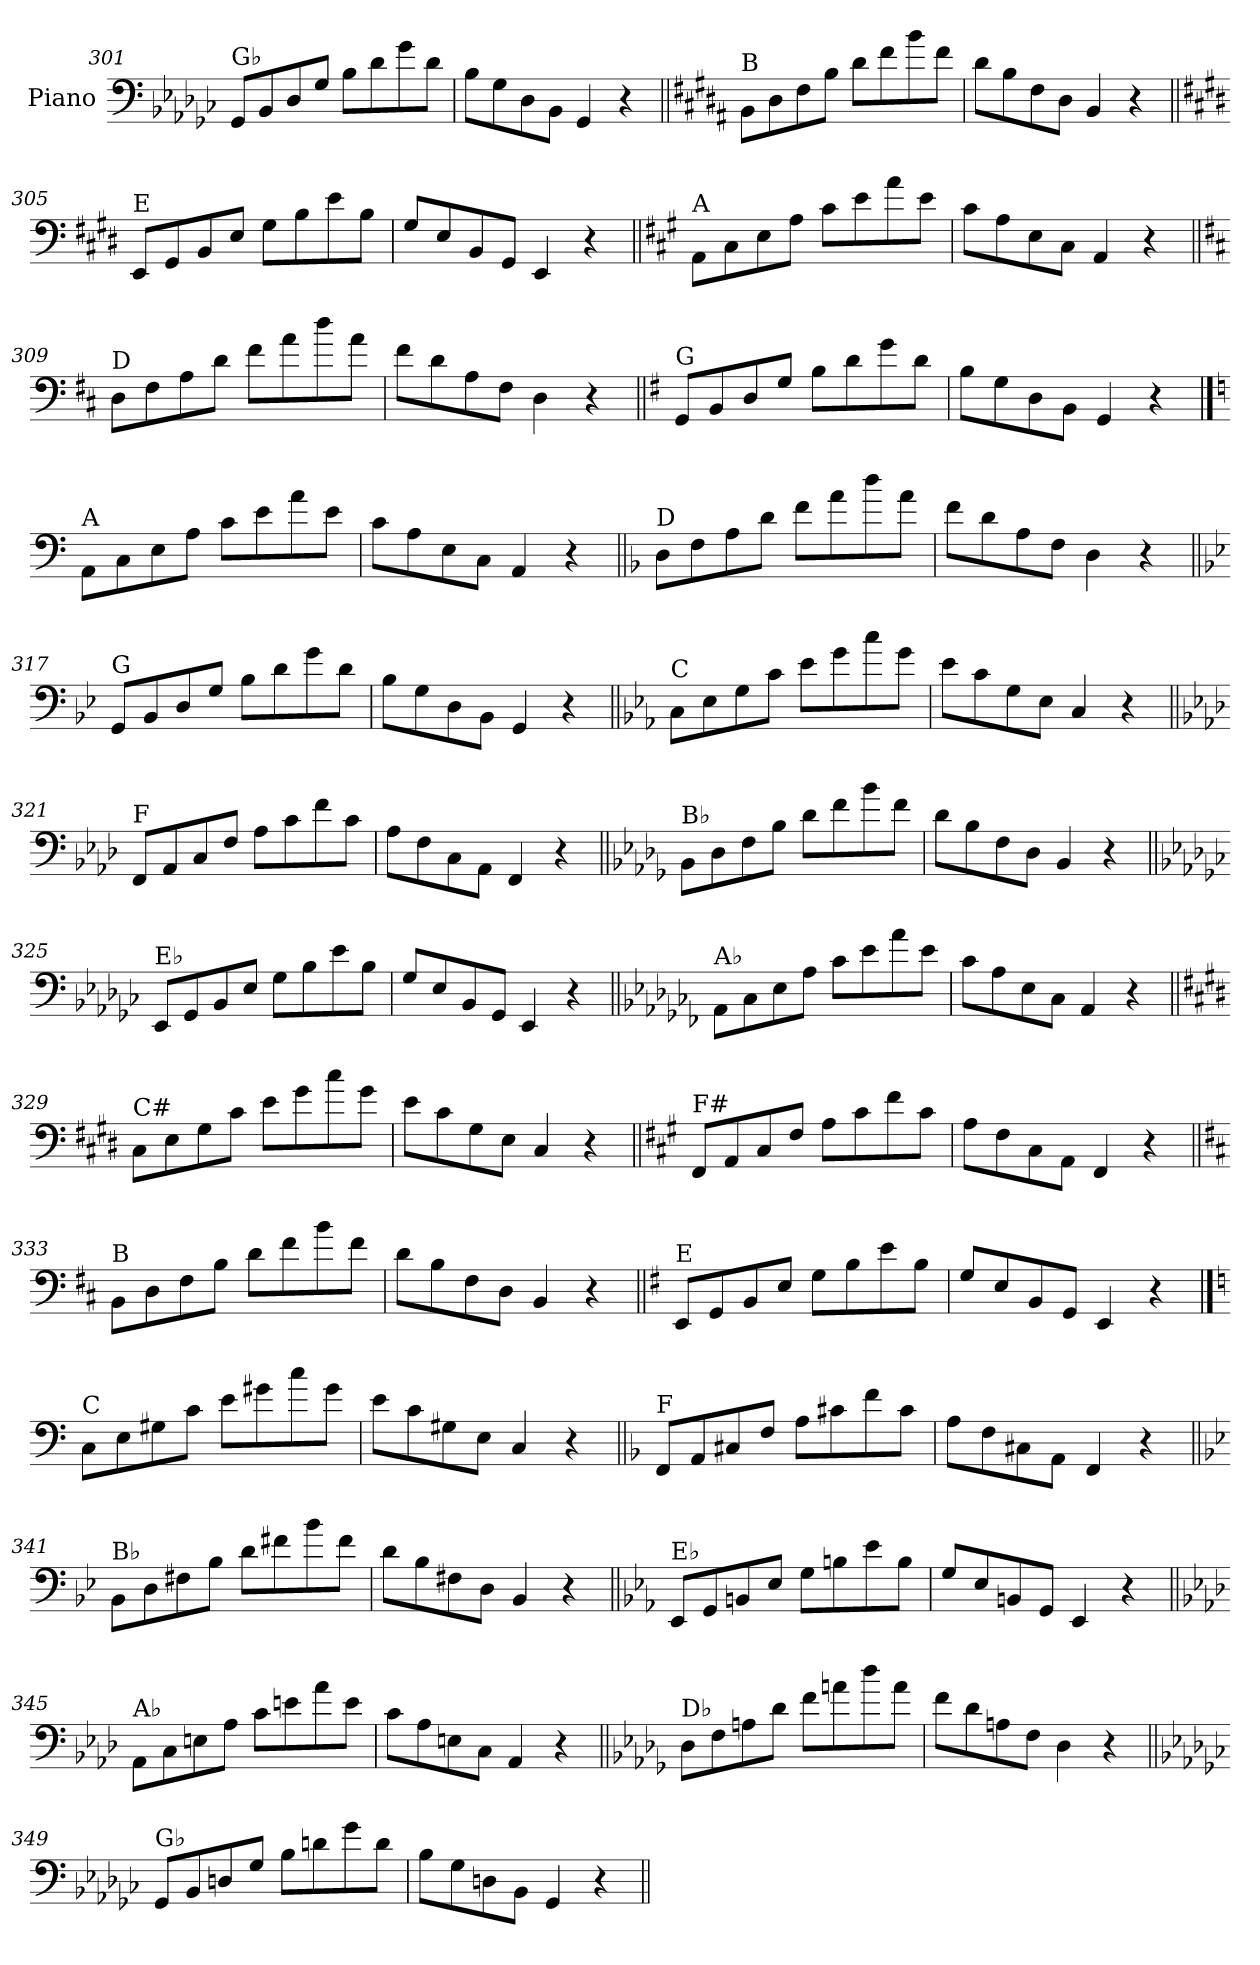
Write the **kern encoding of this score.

**kern
*part1
*staff1
*I"Piano
*I'Pno.
!!LO:LB:g=z
*clefF4
*k[b-e-a-d-g-c-]
=301
!LO:TX:a:t=G♭
8GG-/L
8BB-/
8D-/
8G-/J
8B-\L
8d-\
8g-\
8d-\J
=302
8B-\L
8G-\
8D-\
8BB-\J
4GG-/
4r
=303||
*k[f#c#g#d#a#]
!LO:TX:a:t=B
8BB\L
8D#\
8F#\
8B\J
8d#\L
8f#\
8b\
8f#\J
=304
8d#\L
8B\
8F#\
8D#\J
4BB/
4r
=305||
*k[f#c#g#d#]
!LO:TX:a:t=E
8EE/L
8GG#/
8BB/
8E/J
8G#\L
8B\
8e\
8B\J
=306
8G#/L
8E/
8BB/
8GG#/J
4EE/
4r
!!LO:LB:g=z
=307||
*k[f#c#g#]
!LO:TX:a:t=A
8AA\L
8C#\
8E\
8A\J
8c#\L
8e\
8a\
8e\J
=308
8c#\L
8A\
8E\
8C#\J
4AA/
4r
=309||
*k[f#c#]
!LO:TX:a:t=D
8D\L
8F#\
8A\
8d\J
8f#\L
8a\
8dd\
8a\J
=310
8f#\L
8d\
8A\
8F#\J
4D\
4r
=311||
*k[f#]
!LO:TX:a:t=G
8GG/L
8BB/
8D/
8G/J
8B\L
8d\
8g\
8d\J
=312
8B\L
8G\
8D\
8BB\J
4GG/
4r
!!LO:LB:g=z
==313
*k[]
!LO:TX:a:t=A
8AA\L
8C\
8E\
8A\J
8c\L
8e\
8a\
8e\J
=314
8c\L
8A\
8E\
8C\J
4AA/
4r
=315||
*k[b-]
!LO:TX:a:t=D
8D\L
8F\
8A\
8d\J
8f\L
8a\
8dd\
8a\J
=316
8f\L
8d\
8A\
8F\J
4D\
4r
=317||
*k[b-e-]
!LO:TX:a:t=G
8GG/L
8BB-/
8D/
8G/J
8B-\L
8d\
8g\
8d\J
=318
8B-\L
8G\
8D\
8BB-\J
4GG/
4r
!!LO:LB:g=z
=319||
*k[b-e-a-]
!LO:TX:a:t=C
8C\L
8E-\
8G\
8c\J
8e-\L
8g\
8cc\
8g\J
=320
8e-\L
8c\
8G\
8E-\J
4C/
4r
=321||
*k[b-e-a-d-]
!LO:TX:a:t=F
8FF/L
8AA-/
8C/
8F/J
8A-\L
8c\
8f\
8c\J
=322
8A-\L
8F\
8C\
8AA-\J
4FF/
4r
=323||
*k[b-e-a-d-g-]
!LO:TX:a:t=B♭
8BB-\L
8D-\
8F\
8B-\J
8d-\L
8f\
8b-\
8f\J
=324
8d-\L
8B-\
8F\
8D-\J
4BB-/
4r
!!LO:LB:g=z
=325||
*k[b-e-a-d-g-c-]
!LO:TX:a:t=E♭
8EE-/L
8GG-/
8BB-/
8E-/J
8G-\L
8B-\
8e-\
8B-\J
=326
8G-/L
8E-/
8BB-/
8GG-/J
4EE-/
4r
=327||
*k[b-e-a-d-g-c-f-]
!LO:TX:a:t=A♭
8AA-\L
8C-\
8E-\
8A-\J
8c-\L
8e-\
8a-\
8e-\J
=328
8c-\L
8A-\
8E-\
8C-\J
4AA-/
4r
=329||
*k[f#c#g#d#]
!LO:TX:a:t=C#
8C#\L
8E\
8G#\
8c#\J
8e\L
8g#\
8cc#\
8g#\J
=330
8e\L
8c#\
8G#\
8E\J
4C#/
4r
!!LO:LB:g=z
=331||
*k[f#c#g#]
!LO:TX:a:t=F#
8FF#/L
8AA/
8C#/
8F#/J
8A\L
8c#\
8f#\
8c#\J
=332
8A\L
8F#\
8C#\
8AA\J
4FF#/
4r
=333||
*k[f#c#]
!LO:TX:a:t=B
8BB\L
8D\
8F#\
8B\J
8d\L
8f#\
8b\
8f#\J
=334
8d\L
8B\
8F#\
8D\J
4BB/
4r
=335||
*k[f#]
!LO:TX:a:t=E
8EE/L
8GG/
8BB/
8E/J
8G\L
8B\
8e\
8B\J
=336
8G/L
8E/
8BB/
8GG/J
4EE/
4r
!!LO:PB:g=z
==337
*k[]
!LO:TX:a:t=C
8C\L
8E\
8G#X\
8c\J
8e\L
8g#X\
8cc\
8g#\J
=338
8e\L
8c\
8G#X\
8E\J
4C/
4r
=339||
*k[b-]
!LO:TX:a:t=F
8FF/L
8AA/
8C#X/
8F/J
8A\L
8c#X\
8f\
8c#\J
=340
8A\L
8F\
8C#X\
8AA\J
4FF/
4r
=341||
*k[b-e-]
!LO:TX:a:t=B♭
8BB-\L
8D\
8F#X\
8B-\J
8d\L
8f#X\
8b-\
8f#\J
=342
8d\L
8B-\
8F#X\
8D\J
4BB-/
4r
!!LO:LB:g=z
=343||
*k[b-e-a-]
!LO:TX:a:t=E♭
8EE-/L
8GG/
8BBn/
8E-/J
8G\L
8Bn\
8e-\
8B\J
=344
8G/L
8E-/
8BBn/
8GG/J
4EE-/
4r
=345||
*k[b-e-a-d-]
!LO:TX:a:t=A♭
8AA-\L
8C\
8En\
8A-\J
8c\L
8en\
8a-\
8e\J
=346
8c\L
8A-\
8En\
8C\J
4AA-/
4r
=347||
*k[b-e-a-d-g-]
!LO:TX:a:t=D♭
8D-\L
8F\
8An\
8d-\J
8f\L
8an\
8dd-\
8a\J
=348
8f\L
8d-\
8An\
8F\J
4D-\
4r
!!LO:LB:g=z
=349||
*k[b-e-a-d-g-c-]
!LO:TX:a:t=G♭
8GG-/L
8BB-/
8Dn/
8G-/J
8B-\L
8dn\
8g-\
8d\J
=350
8B-\L
8G-\
8Dn\
8BB-\J
4GG-/
4r
=||
*-
